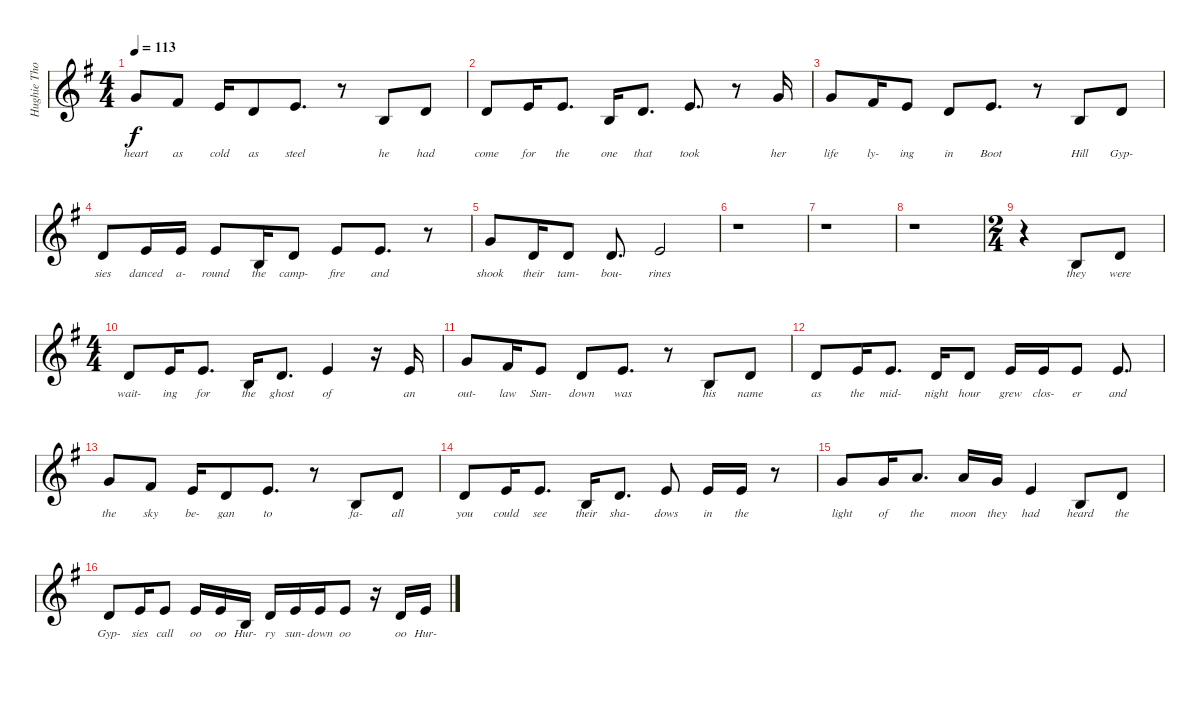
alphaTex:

\track ("Hughie Thomasson Vocals" "Hughie Tho") {instrument violin}
\staff {score}
\tuning (E4 B3 G3 D3 A2 E2) {hide}
\ts (4 4)
\tempo 113
\clef g2
\ks eminor
8.2.8{lyrics (0 "heart") lyrics (1 "") lyrics (2 "") lyrics (3 "") lyrics (4 "") dy f} 7.2.8{lyrics (0 "as") lyrics (1 "") lyrics (2 "") lyrics (3 "") lyrics (4 "")} 9.3.16{lyrics (0 "cold") lyrics (1 "") lyrics (2 "") lyrics (3 "") lyrics (4 "")} 7.3.8{lyrics (0 "as") lyrics (1 "") lyrics (2 "") lyrics (3 "") lyrics (4 "")} 9.3.8{d lyrics (0 "steel") lyrics (1 "") lyrics (2 "") lyrics (3 "") lyrics (4 "")} r.8 9.4.8{lyrics (0 "he") lyrics (1 "") lyrics (2 "") lyrics (3 "") lyrics (4 "")} 7.3.8{lyrics (0 "had") lyrics (1 "") lyrics (2 "") lyrics (3 "") lyrics (4 "")} |
7.3.8{lyrics (0 "come") lyrics (1 "") lyrics (2 "") lyrics (3 "") lyrics (4 "")} 9.3.16{lyrics (0 "for") lyrics (1 "") lyrics (2 "") lyrics (3 "") lyrics (4 "")} 9.3.8{d lyrics (0 "the") lyrics (1 "") lyrics (2 "") lyrics (3 "") lyrics (4 "")} 9.4.16{lyrics (0 "one") lyrics (1 "") lyrics (2 "") lyrics (3 "") lyrics (4 "")} 7.3.8{d lyrics (0 "that") lyrics (1 "") lyrics (2 "") lyrics (3 "") lyrics (4 "")} 9.3.8{d lyrics (0 "took") lyrics (1 "") lyrics (2 "") lyrics (3 "") lyrics (4 "")} r.8 8.2.16{lyrics (0 "her") lyrics (1 "") lyrics (2 "") lyrics (3 "") lyrics (4 "")} |
8.2.8{lyrics (0 "life") lyrics (1 "") lyrics (2 "") lyrics (3 "") lyrics (4 "")} 7.2.16{lyrics (0 "ly-") lyrics (1 "") lyrics (2 "") lyrics (3 "") lyrics (4 "")} 9.3.8{lyrics (0 "ing") lyrics (1 "") lyrics (2 "") lyrics (3 "") lyrics (4 "")} 7.3.8{lyrics (0 "in") lyrics (1 "") lyrics (2 "") lyrics (3 "") lyrics (4 "")} 9.3.8{d lyrics (0 "Boot") lyrics (1 "") lyrics (2 "") lyrics (3 "") lyrics (4 "")} r.8 9.4.8{lyrics (0 "Hill") lyrics (1 "") lyrics (2 "") lyrics (3 "") lyrics (4 "")} 7.3.8{lyrics (0 "Gyp-") lyrics (1 "") lyrics (2 "") lyrics (3 "") lyrics (4 "")} |
7.3.8{lyrics (0 "sies") lyrics (1 "") lyrics (2 "") lyrics (3 "") lyrics (4 "")} 9.3.16{lyrics (0 "danced") lyrics (1 "") lyrics (2 "") lyrics (3 "") lyrics (4 "")} 9.3.16{lyrics (0 "a-") lyrics (1 "") lyrics (2 "") lyrics (3 "") lyrics (4 "")} 9.3.8{lyrics (0 "round") lyrics (1 "") lyrics (2 "") lyrics (3 "") lyrics (4 "")} 9.4.16{lyrics (0 "the") lyrics (1 "") lyrics (2 "") lyrics (3 "") lyrics (4 "")} 7.3.8{lyrics (0 "camp-") lyrics (1 "") lyrics (2 "") lyrics (3 "") lyrics (4 "")} 9.3.8{lyrics (0 "fire") lyrics (1 "") lyrics (2 "") lyrics (3 "") lyrics (4 "")} 9.3.8{d lyrics (0 "and") lyrics (1 "") lyrics (2 "") lyrics (3 "") lyrics (4 "")} r.8 |
8.2.8{lyrics (0 "shook") lyrics (1 "") lyrics (2 "") lyrics (3 "") lyrics (4 "")} 7.3.16{lyrics (0 "their") lyrics (1 "") lyrics (2 "") lyrics (3 "") lyrics (4 "")} 7.3.8{lyrics (0 "tam-") lyrics (1 "") lyrics (2 "") lyrics (3 "") lyrics (4 "")} 7.3.8{d lyrics (0 "bou-") lyrics (1 "") lyrics (2 "") lyrics (3 "") lyrics (4 "")} 9.3.2{lyrics (0 "rines") lyrics (1 "") lyrics (2 "") lyrics (3 "") lyrics (4 "")} |
r.1 |
r.1 |
r.1 |
\ts (2 4)
r.4 9.4.8{lyrics (0 "they") lyrics (1 "") lyrics (2 "") lyrics (3 "") lyrics (4 "")} 7.3.8{lyrics (0 "were") lyrics (1 "") lyrics (2 "") lyrics (3 "") lyrics (4 "")} |
\ts (4 4)
7.3.8{lyrics (0 "wait-") lyrics (1 "") lyrics (2 "") lyrics (3 "") lyrics (4 "")} 9.3.16{lyrics (0 "ing") lyrics (1 "") lyrics (2 "") lyrics (3 "") lyrics (4 "")} 9.3.8{d lyrics (0 "for") lyrics (1 "") lyrics (2 "") lyrics (3 "") lyrics (4 "")} 9.4.16{lyrics (0 "the") lyrics (1 "") lyrics (2 "") lyrics (3 "") lyrics (4 "")} 7.3.8{d lyrics (0 "ghost") lyrics (1 "") lyrics (2 "") lyrics (3 "") lyrics (4 "")} 9.3.4{lyrics (0 "of") lyrics (1 "") lyrics (2 "") lyrics (3 "") lyrics (4 "")} r.16 9.3.16{lyrics (0 "an") lyrics (1 "") lyrics (2 "") lyrics (3 "") lyrics (4 "")} |
8.2.8{lyrics (0 "out-") lyrics (1 "") lyrics (2 "") lyrics (3 "") lyrics (4 "")} 7.2.16{lyrics (0 "law") lyrics (1 "") lyrics (2 "") lyrics (3 "") lyrics (4 "")} 9.3.8{lyrics (0 "Sun-") lyrics (1 "") lyrics (2 "") lyrics (3 "") lyrics (4 "")} 7.3.8{lyrics (0 "down") lyrics (1 "") lyrics (2 "") lyrics (3 "") lyrics (4 "")} 9.3.8{d lyrics (0 "was") lyrics (1 "") lyrics (2 "") lyrics (3 "") lyrics (4 "")} r.8 9.4.8{lyrics (0 "his") lyrics (1 "") lyrics (2 "") lyrics (3 "") lyrics (4 "")} 7.3.8{lyrics (0 "name") lyrics (1 "") lyrics (2 "") lyrics (3 "") lyrics (4 "")} |
7.3.8{lyrics (0 "as") lyrics (1 "") lyrics (2 "") lyrics (3 "") lyrics (4 "")} 9.3.16{lyrics (0 "the") lyrics (1 "") lyrics (2 "") lyrics (3 "") lyrics (4 "")} 9.3.8{d lyrics (0 "mid-") lyrics (1 "") lyrics (2 "") lyrics (3 "") lyrics (4 "")} 7.3.16{lyrics (0 "night") lyrics (1 "") lyrics (2 "") lyrics (3 "") lyrics (4 "")} 7.3.8{lyrics (0 "hour") lyrics (1 "") lyrics (2 "") lyrics (3 "") lyrics (4 "")} 9.3.16{lyrics (0 "grew") lyrics (1 "") lyrics (2 "") lyrics (3 "") lyrics (4 "")} 9.3.16{lyrics (0 "clos-") lyrics (1 "") lyrics (2 "") lyrics (3 "") lyrics (4 "")} 9.3.8{lyrics (0 "er") lyrics (1 "") lyrics (2 "") lyrics (3 "") lyrics (4 "")} 9.3.8{d lyrics (0 "and") lyrics (1 "") lyrics (2 "") lyrics (3 "") lyrics (4 "")} |
8.2.8{lyrics (0 "the") lyrics (1 "") lyrics (2 "") lyrics (3 "") lyrics (4 "")} 7.2.8{lyrics (0 "sky") lyrics (1 "") lyrics (2 "") lyrics (3 "") lyrics (4 "")} 9.3.16{lyrics (0 "be-") lyrics (1 "") lyrics (2 "") lyrics (3 "") lyrics (4 "")} 7.3.8{lyrics (0 "gan") lyrics (1 "") lyrics (2 "") lyrics (3 "") lyrics (4 "")} 9.3.8{d lyrics (0 "to") lyrics (1 "") lyrics (2 "") lyrics (3 "") lyrics (4 "")} r.8 9.4.8{lyrics (0 "fa-") lyrics (1 "") lyrics (2 "") lyrics (3 "") lyrics (4 "")} 7.3.8{lyrics (0 "all") lyrics (1 "") lyrics (2 "") lyrics (3 "") lyrics (4 "")} |
7.3.8{lyrics (0 "you") lyrics (1 "") lyrics (2 "") lyrics (3 "") lyrics (4 "")} 9.3.16{lyrics (0 "could") lyrics (1 "") lyrics (2 "") lyrics (3 "") lyrics (4 "")} 9.3.8{d lyrics (0 "see") lyrics (1 "") lyrics (2 "") lyrics (3 "") lyrics (4 "")} 9.4.16{lyrics (0 "their") lyrics (1 "") lyrics (2 "") lyrics (3 "") lyrics (4 "")} 7.3.8{d lyrics (0 "sha-") lyrics (1 "") lyrics (2 "") lyrics (3 "") lyrics (4 "")} 9.3.8{lyrics (0 "dows") lyrics (1 "") lyrics (2 "") lyrics (3 "") lyrics (4 "")} 9.3.16{lyrics (0 "in") lyrics (1 "") lyrics (2 "") lyrics (3 "") lyrics (4 "")} 9.3.16{lyrics (0 "the") lyrics (1 "") lyrics (2 "") lyrics (3 "") lyrics (4 "")} r.8 |
8.2.8{lyrics (0 "light") lyrics (1 "") lyrics (2 "") lyrics (3 "") lyrics (4 "")} 8.2.16{lyrics (0 "of") lyrics (1 "") lyrics (2 "") lyrics (3 "") lyrics (4 "")} 10.2.8{d lyrics (0 "the") lyrics (1 "") lyrics (2 "") lyrics (3 "") lyrics (4 "")} 10.2.16{lyrics (0 "moon") lyrics (1 "") lyrics (2 "") lyrics (3 "") lyrics (4 "")} 8.2.16{lyrics (0 "they") lyrics (1 "") lyrics (2 "") lyrics (3 "") lyrics (4 "")} 9.3.4{lyrics (0 "had") lyrics (1 "") lyrics (2 "") lyrics (3 "") lyrics (4 "")} 9.4.8{lyrics (0 "heard") lyrics (1 "") lyrics (2 "") lyrics (3 "") lyrics (4 "")} 7.3.8{lyrics (0 "the") lyrics (1 "") lyrics (2 "") lyrics (3 "") lyrics (4 "")} |
7.3.8{lyrics (0 "Gyp-") lyrics (1 "") lyrics (2 "") lyrics (3 "") lyrics (4 "")} 9.3.16{lyrics (0 "sies") lyrics (1 "") lyrics (2 "") lyrics (3 "") lyrics (4 "")} 9.3.8{lyrics (0 "call") lyrics (1 "") lyrics (2 "") lyrics (3 "") lyrics (4 "")} 9.3.16{lyrics (0 "oo") lyrics (1 "") lyrics (2 "") lyrics (3 "") lyrics (4 "")} 9.3.16{lyrics (0 "oo") lyrics (1 "") lyrics (2 "") lyrics (3 "") lyrics (4 "")} 9.4.16{lyrics (0 "Hur-") lyrics (1 "") lyrics (2 "") lyrics (3 "") lyrics (4 "")} 7.3.16{lyrics (0 "ry") lyrics (1 "") lyrics (2 "") lyrics (3 "") lyrics (4 "")} 9.3.16{lyrics (0 "sun-") lyrics (1 "") lyrics (2 "") lyrics (3 "") lyrics (4 "")} 9.3.16{lyrics (0 "down") lyrics (1 "") lyrics (2 "") lyrics (3 "") lyrics (4 "")} 9.3.8{lyrics (0 "oo") lyrics (1 "") lyrics (2 "") lyrics (3 "") lyrics (4 "")} r.16 7.3.16{lyrics (0 "oo") lyrics (1 "") lyrics (2 "") lyrics (3 "") lyrics (4 "")} 9.3.16{lyrics (0 "Hur-") lyrics (1 "") lyrics (2 "") lyrics (3 "") lyrics (4 "")}
